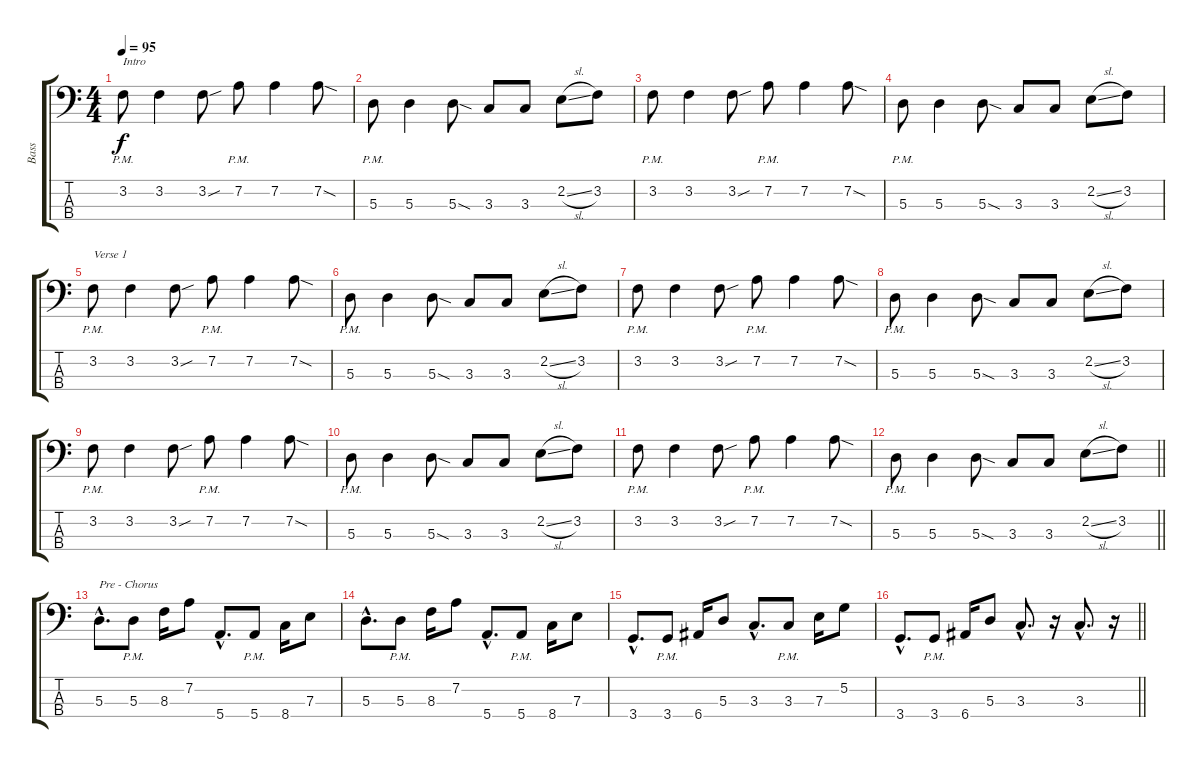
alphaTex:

\track ("Bass" "Bass") {instrument electricbassfinger}
\staff {score tabs}
\tuning (G2 D2 A1 E1) {hide}
\ts (4 4)
\tempo 95
\clef f4
\ks c
3.2{pm}.8{txt "Intro" dy f instrument electricbassfinger} 3.2.4 3.2{sou}.8 7.2{pm}.8 7.2.4 7.2{sod}.8 |
5.3{pm}.8 5.3.4 5.3{sod}.8 3.3.8 3.3.8 2.2{sl}.8 3.2.8 |
3.2{pm}.8 3.2.4 3.2{sou}.8 7.2{pm}.8 7.2.4 7.2{sod}.8 |
5.3{pm}.8 5.3.4 5.3{sod}.8 3.3.8 3.3.8 2.2{sl}.8 3.2.8 |
3.2{pm}.8{txt "Verse 1"} 3.2.4 3.2{sou}.8 7.2{pm}.8 7.2.4 7.2{sod}.8 |
5.3{pm}.8 5.3.4 5.3{sod}.8 3.3.8 3.3.8 2.2{sl}.8 3.2.8 |
3.2{pm}.8 3.2.4 3.2{sou}.8 7.2{pm}.8 7.2.4 7.2{sod}.8 |
5.3{pm}.8 5.3.4 5.3{sod}.8 3.3.8 3.3.8 2.2{sl}.8 3.2.8 |
3.2{pm}.8 3.2.4 3.2{sou}.8 7.2{pm}.8 7.2.4 7.2{sod}.8 |
5.3{pm}.8 5.3.4 5.3{sod}.8 3.3.8 3.3.8 2.2{sl}.8 3.2.8 |
3.2{pm}.8 3.2.4 3.2{sou}.8 7.2{pm}.8 7.2.4 7.2{sod}.8 |
\barLineRight lightlight
5.3{pm}.8 5.3.4 5.3{sod}.8 3.3.8 3.3.8 2.2{sl}.8 3.2.8 |
5.3{hac}.8{d txt "Pre - Chorus"} 5.3{pm}.8 8.3.16 7.2.8 5.4{hac}.8{d} 5.4{pm}.8 8.4.16 7.3.8 |
5.3{hac}.8{d} 5.3{pm}.8 8.3.16 7.2.8 5.4{hac}.8{d} 5.4{pm}.8 8.4.16 7.3.8 |
3.4{hac}.8{d} 3.4{pm}.8 6.4.16 5.3.8 3.3{hac}.8{d} 3.3{pm}.8 7.3.16 5.2.8 |
\barLineRight lightlight
3.4{hac}.8{d} 3.4{pm}.8 6.4.16 5.3.8 3.3{hac}.8{d} r.16 3.3{hac}.8{d} r.16
